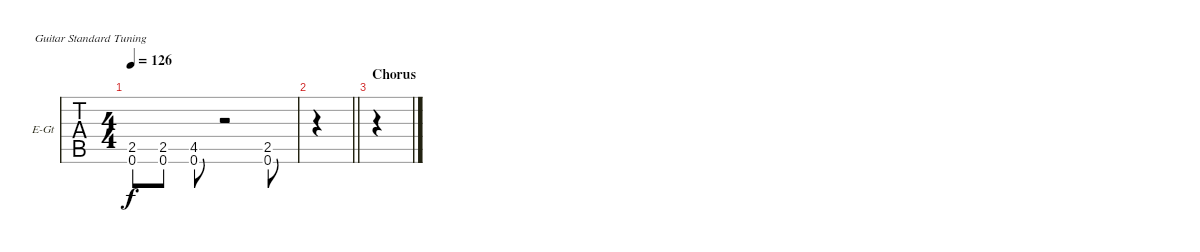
\bracketExtendMode groupsimilarinstruments
\firstSystemTrackNameOrientation horizontal
\otherSystemsTrackNameOrientation horizontal
\track ("Rythym Guitar #2" "E-Gt") {instrument distortionguitar}
\staff {tabs}
\tuning (E4 B3 G3 D3 A2 E2)
\ts (4 4)
\tempo 126
\clef g2
\ks a
(2.5{t} 0.6{t}).8{dy f} (2.5 0.6).8 (4.5 0.6).8 r.2 (2.5 0.6).8 |
\barLineRight lightlight
|
\section ("" "Chorus")
